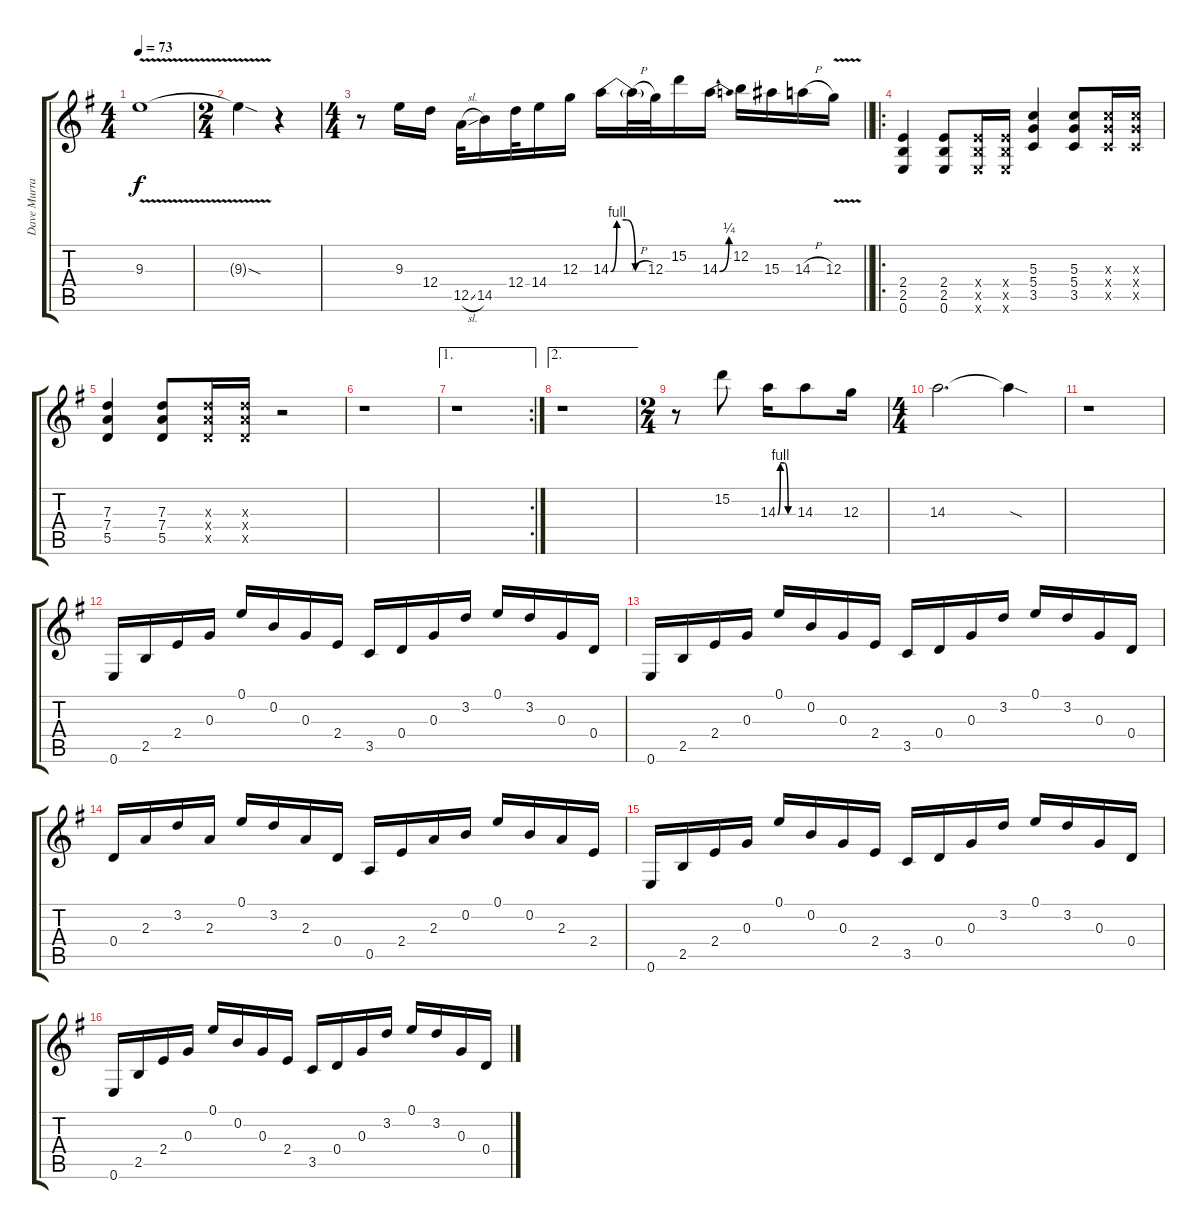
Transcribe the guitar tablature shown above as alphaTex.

\track ("Dave Murray" "Dave Murra") {instrument distortionguitar}
\staff {score tabs}
\tuning (E4 B3 G3 D3 A2 E2) {hide}
\ts (4 4)
\tempo 73
\clef g2
\ks g
9.3{v}.1{dy f} |
\ts (2 4)
9.3{sod t}.4 r.4 |
\ts (4 4)
\barLineRight lightlight
r.8 9.3.16{instrument overdrivenguitar} 12.4.16 12.5{sl}.32 14.5.16 12.4.32 14.4.16 12.3.16 14.3{be (custom 0 0 10 4 25 4 40 0 60 0)}.16 14.3{h t}.32 12.3.32 15.2.16 14.3{be (bend 0 0 60 1)}.16 12.2.16 15.3.16 14.3{h}.16 12.3{v}.16 |
\ro
(2.4 2.5 0.6).4{volume 16 instrument distortionguitar} (2.4 2.5 0.6).8 (2.4{x} 2.5{x} 0.6{x}).16 (2.4{x} 2.5{x} 0.6{x}).16 (5.3 5.4 3.5).4 (5.3 5.4 3.5).8 (5.3{x} 5.4{x} 3.5{x}).16 (5.3{x} 5.4{x} 3.5{x}).16 |
(7.3 7.4 5.5).4 (7.3 7.4 5.5).8 (7.3{x} 7.4{x} 5.5{x}).16 (7.3{x} 7.4{x} 5.5{x}).16 r.2 |
r.1 |
\ae 1
\rc 2
r.1 |
\ae 2
r.1 |
\ts (2 4)
r.8 15.2.8{instrument overdrivenguitar} 14.3{be (custom 0 0 10 4 25 4 40 0 60 0)}.16 14.3.8 12.3.16 |
\ts (4 4)
14.3.2{d} 14.3{sod t}.4 |
r.1 |
0.6.16{volume 10 instrument acousticguitarsteel} 2.5.16 2.4.16 0.3.16 0.1.16 0.2.16 0.3.16 2.4.16 3.5.16 0.4.16 0.3.16 3.2.16 0.1.16 3.2.16 0.3.16 0.4.16 |
0.6.16 2.5.16 2.4.16 0.3.16 0.1.16 0.2.16 0.3.16 2.4.16 3.5.16 0.4.16 0.3.16 3.2.16 0.1.16 3.2.16 0.3.16 0.4.16 |
0.4.16 2.3.16 3.2.16 2.3.16 0.1.16 3.2.16 2.3.16 0.4.16 0.5.16 2.4.16 2.3.16 0.2.16 0.1.16 0.2.16 2.3.16 2.4.16 |
0.6.16 2.5.16 2.4.16 0.3.16 0.1.16 0.2.16 0.3.16 2.4.16 3.5.16 0.4.16 0.3.16 3.2.16 0.1.16 3.2.16 0.3.16 0.4.16 |
0.6.16 2.5.16 2.4.16 0.3.16 0.1.16 0.2.16 0.3.16 2.4.16 3.5.16 0.4.16 0.3.16 3.2.16 0.1.16 3.2.16 0.3.16 0.4.16
